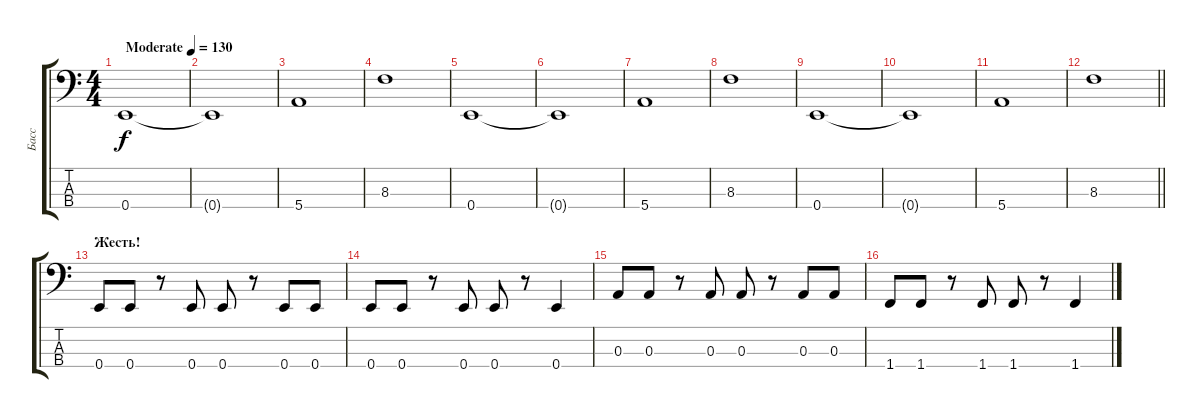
\track ("Басс" "Басс") {instrument electricbasspick}
\staff {score tabs}
\tuning (G2 D2 A1 E1) {hide}
\ts (4 4)
\tempo (130 "Moderate")
\clef f4
\ks c
0.4.1{dy f instrument electricbasspick} |
0.4{t}.1 |
5.4.1 |
8.3.1 |
0.4.1 |
0.4{t}.1 |
5.4.1 |
8.3.1 |
0.4.1 |
0.4{t}.1 |
5.4.1 |
\barLineRight lightlight
8.3.1 |
\section ("" "Жесть!")
0.4.8 0.4.8 r.8 0.4.8 0.4.8 r.8 0.4.8 0.4.8 |
0.4.8 0.4.8 r.8 0.4.8 0.4.8 r.8 0.4.4 |
0.3.8 0.3.8 r.8 0.3.8 0.3.8 r.8 0.3.8 0.3.8 |
1.4.8 1.4.8 r.8 1.4.8 1.4.8 r.8 1.4.4
